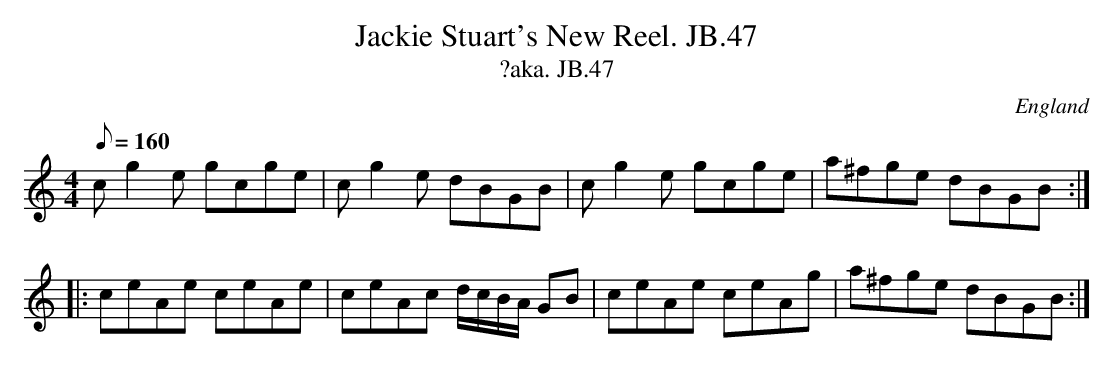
X:1
T:Jackie Stuart's New Reel. JB.47
T:?aka. JB.47
M:4/4
L:1/8
Q:160
O:England
K:C
cg2e gcge|cg2e dBGB|cg2e gcge|a^fge dBGB:|!
|:ceAe ceAe|ceAc d/c/B/A/ GB|ceAe ceAg|a^fge dBGB:|]
